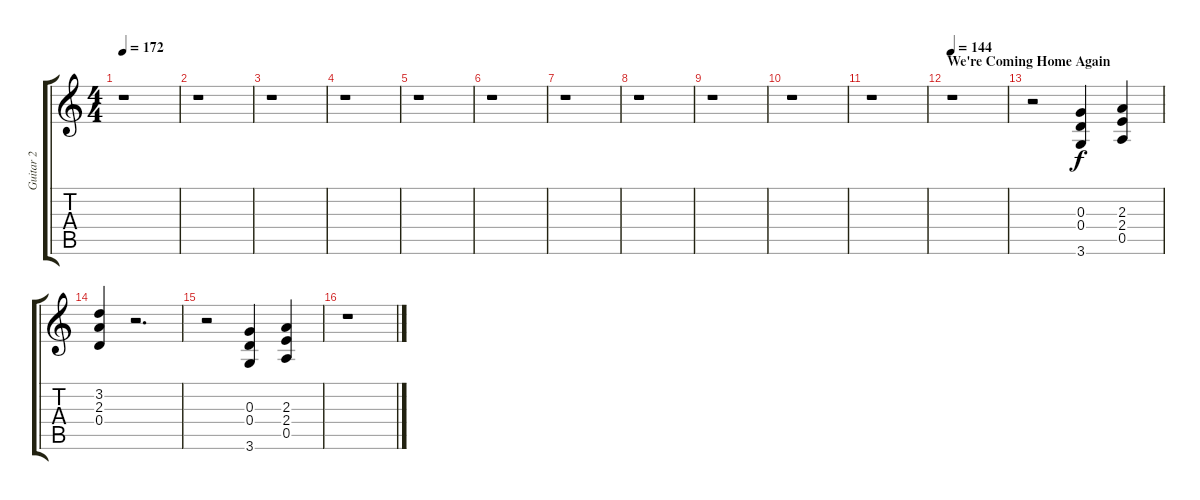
\track ("Guitar 2" "Guitar 2") {instrument distortionguitar}
\staff {score tabs}
\tuning (E4 B3 G3 D3 A2 E2) {hide}
\ts (4 4)
\tempo 172
\clef g2
\ks c
r.1{dy f} |
r.1 |
r.1 |
r.1 |
r.1 |
r.1 |
r.1 |
r.1 |
r.1 |
r.1 |
r.1 |
\section ("" "We're Coming Home Again")
\tempo 144
r.1 |
r.2 (0.3 0.4 3.6).4 (2.3 2.4 0.5).4 |
(3.2 2.3 0.4).4 r.2{d} |
r.2 (0.3 0.4 3.6).4 (2.3 2.4 0.5).4 |
r.1
